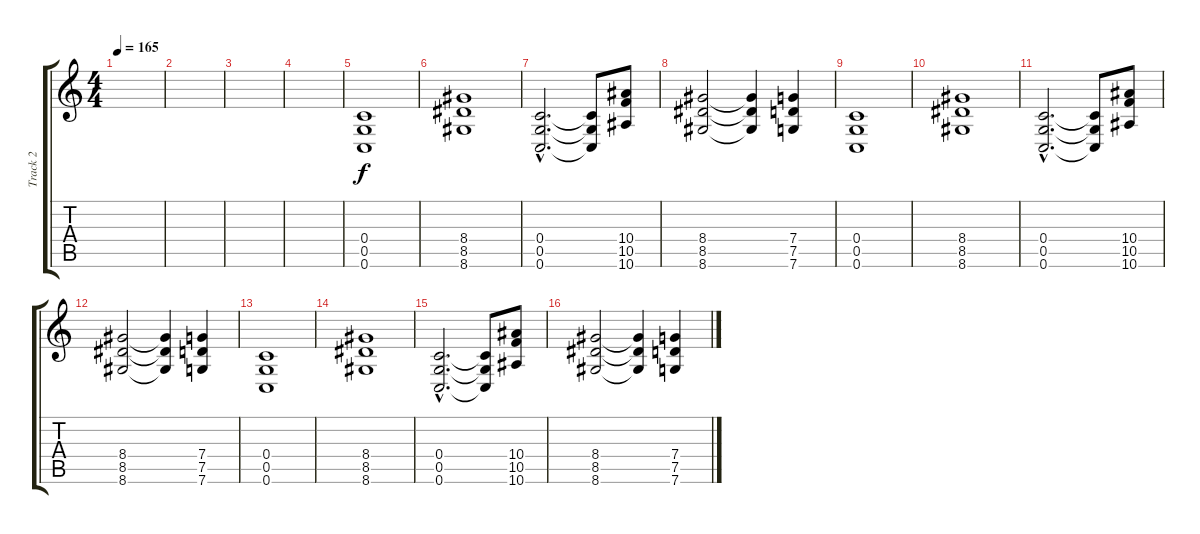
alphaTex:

\track ("Track 2" "Track 2") {instrument overdrivenguitar}
\staff {score tabs}
\tuning (D4 A3 F3 C3 G2 C2) {hide}
\ts (4 4)
\tempo 165
\clef g2
\ks c
|
|
|
|
(0.4 0.5 0.6).1 |
(8.4 8.5 8.6).1 |
(0.4{hac} 0.5{hac} 0.6{hac}).2{d} (0.4{t} 0.5{t} 0.6{t}).8 (10.4 10.5 10.6).8 |
(8.4 8.5 8.6).2 (8.4{t} 8.5{t} 8.6{t}).4 (7.4 7.5 7.6).4 |
(0.4 0.5 0.6).1 |
(8.4 8.5 8.6).1 |
(0.4{hac} 0.5{hac} 0.6{hac}).2{d} (0.4{t} 0.5{t} 0.6{t}).8 (10.4 10.5 10.6).8 |
(8.4 8.5 8.6).2 (8.4{t} 8.5{t} 8.6{t}).4 (7.4 7.5 7.6).4 |
(0.4 0.5 0.6).1 |
(8.4 8.5 8.6).1 |
(0.4{hac} 0.5{hac} 0.6{hac}).2{d} (0.4{t} 0.5{t} 0.6{t}).8 (10.4 10.5 10.6).8 |
(8.4 8.5 8.6).2 (8.4{t} 8.5{t} 8.6{t}).4 (7.4 7.5 7.6).4
